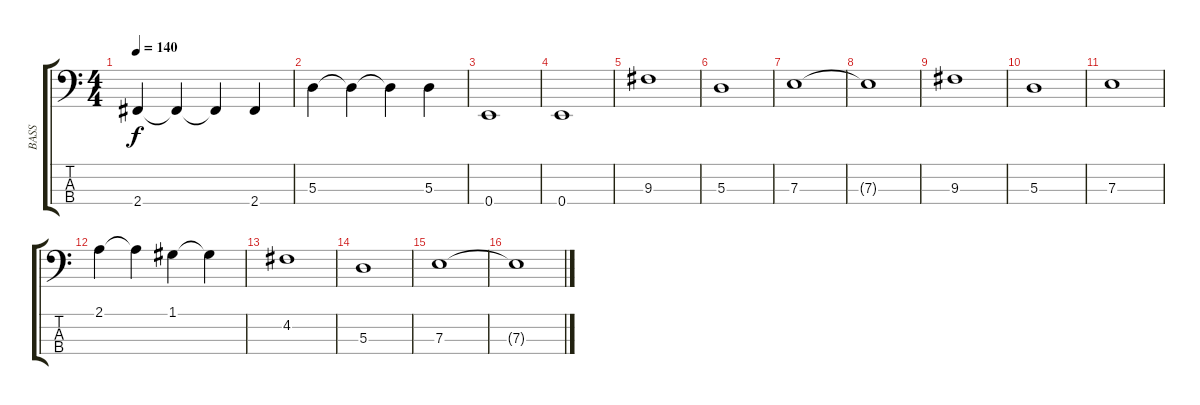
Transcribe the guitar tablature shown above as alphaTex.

\track ("BASS" "BASS") {instrument electricbassfinger}
\staff {score tabs}
\tuning (G2 D2 A1 E1) {hide}
\ts (4 4)
\tempo 140
\clef f4
\ks c
2.4.4{dy f} 2.4{t}.4 2.4{t}.4 2.4.4 |
5.3.4 5.3{t}.4 5.3{t}.4 5.3.4 |
0.4.1 |
0.4.1 |
9.3.1 |
5.3.1 |
7.3.1 |
7.3{t}.1 |
9.3.1 |
5.3.1 |
7.3.1 |
2.1.4 2.1{t}.4 1.1.4 1.1{t}.4 |
4.2.1 |
5.3.1 |
7.3.1 |
7.3{t}.1
